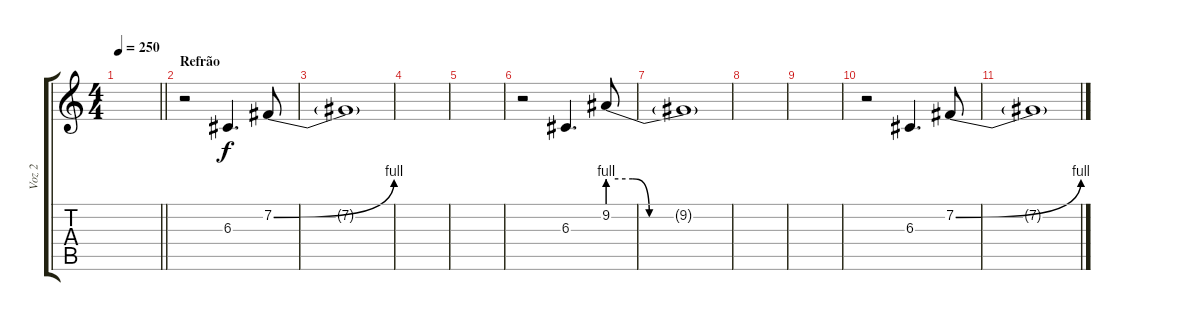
\track ("Voz 2" "Voz 2") {instrument altosax}
\staff {score tabs}
\tuning (E4 B3 G3 D3 A2 E2) {hide}
\ts (4 4)
\tempo 250
\clef g2
\barLineRight lightlight
\ks c
|
\section ("" "Refrão")
r.2 6.3.4{d} 7.2{be (bend 0 0 60 4)}.8 |
7.2{t}.1 |
|
|
r.2 6.3.4{d} 9.2{be (custom 0 4 12 4 20 0 40 0 60 0)}.8 |
9.2{t}.1 |
|
|
r.2 6.3.4{d} 7.2{be (bend 0 0 60 4)}.8 |
7.2{t}.1
